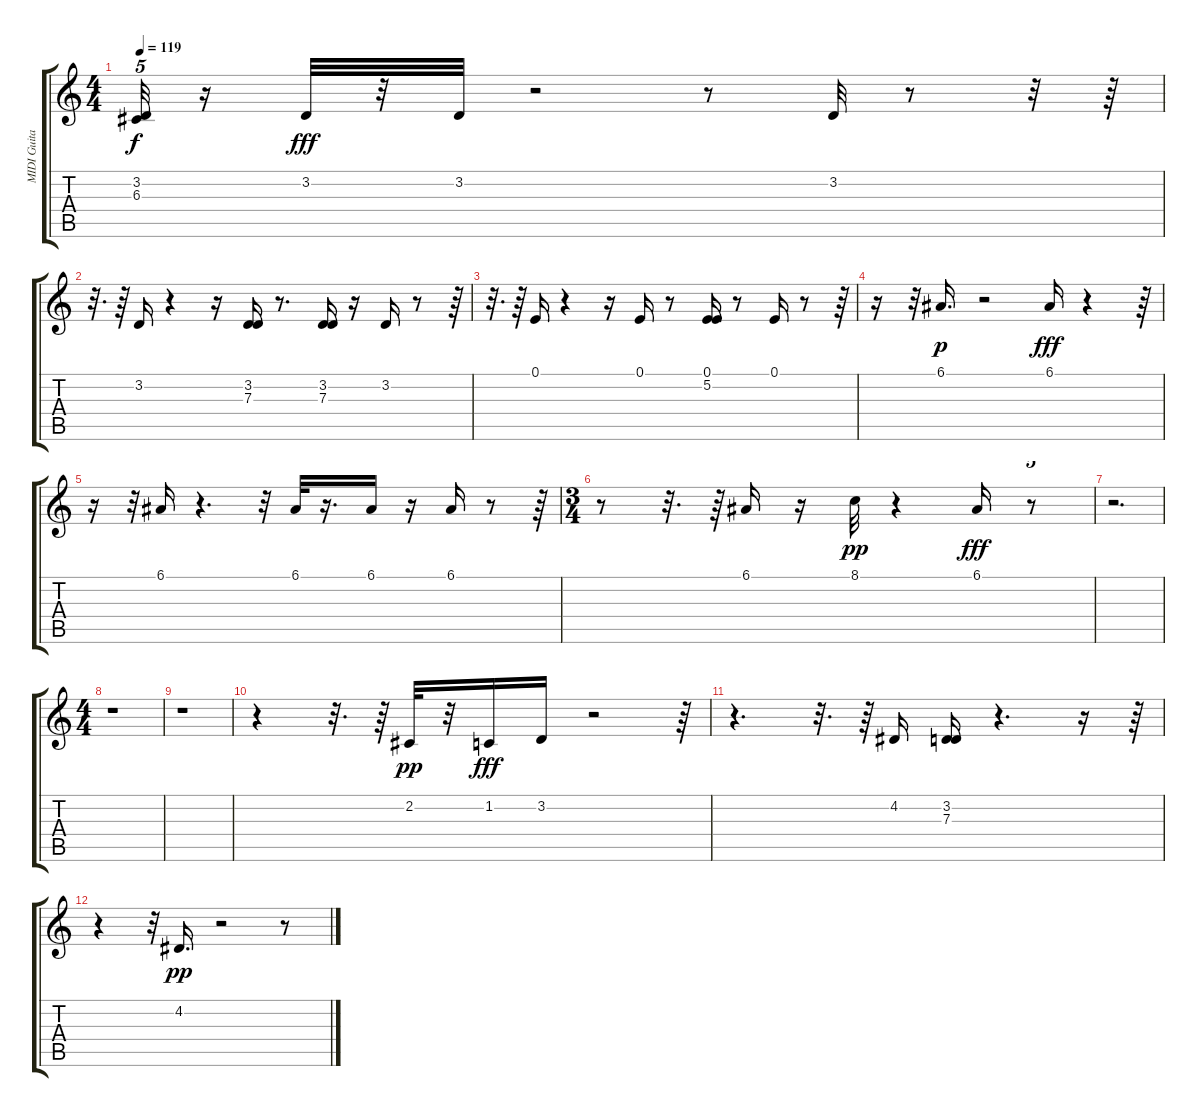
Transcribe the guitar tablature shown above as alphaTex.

\track ("MIDI Guitar                     " "MIDI Guita") {instrument lead1square}
\staff {score tabs}
\tuning (E4 B3 G3 D3 A2 E2) {hide}
\ts (4 4)
\tempo 119
\clef g2
\ks c
(3.2{t} 6.3{t}).32{tu (5 4) dy f} r.16 3.2.32{dy fff} r.32 3.2.32 r.2 r.8 3.2.32 r.8 r.32 r.64 |
r.32{d} r.64 3.2.16 r.4 r.16 (3.2 7.3).16 r.8{d} (3.2 7.3).16 r.16 3.2.16 r.8 r.64 |
r.32{d} r.64 0.1.16 r.4 r.16 0.1.16 r.8 (0.1 5.2).16 r.8 0.1.16 r.8 r.64 |
r.16 r.32{tu (5 4)} 6.1.16{d dy p} r.2 6.1.16{dy fff} r.4 r.64 |
r.16 r.32{tu (5 4)} 6.1.16 r.4{d} r.32 6.1.32 r.16{d} 6.1.16 r.16 6.1.16 r.8 r.64 |
\ts (3 4)
r.8 r.32{d} r.64 6.1.16 r.16 8.1.32{dy pp} r.4 6.1.16{dy fff} r.8{tu (5 4)} |
r.2{d} |
\ts (4 4)
r.1 |
r.1 |
r.4 r.32{d} r.64 2.2.32{dy pp} r.32 1.2.16{dy fff} 3.2.16 r.2 r.64 |
r.4{d} r.32{d} r.64 4.2.16 (3.2 7.3).16 r.4{d} r.16 r.64 |
r.4 r.32{tu (5 4)} 4.2.16{d dy pp} r.2 r.8
